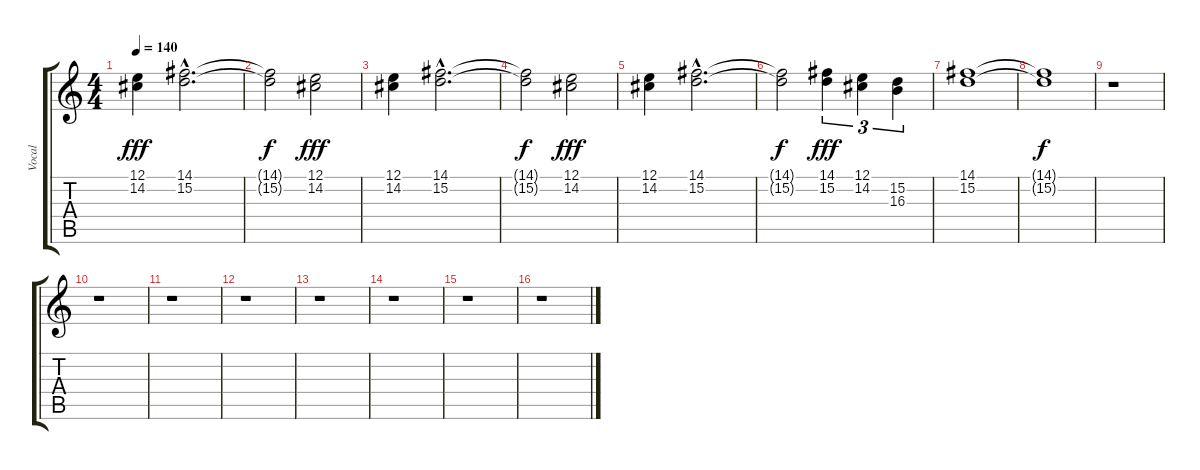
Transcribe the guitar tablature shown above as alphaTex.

\track ("Vocal" "Vocal") {instrument reedorgan}
\staff {score tabs}
\tuning (E4 B3 G3 D3 A2 E2) {hide}
\ts (4 4)
\tempo 140
\clef g2
\ks c
(12.1 14.2).4{dy fff} (14.1{hac} 15.2{hac}).2{d} |
(14.1{t} 15.2{t}).2{dy f} (12.1 14.2).2{dy fff} |
(12.1 14.2).4 (14.1{hac} 15.2{hac}).2{d} |
(14.1{t} 15.2{t}).2{dy f} (12.1 14.2).2{dy fff} |
(12.1 14.2).4 (14.1{hac} 15.2{hac}).2{d} |
(14.1{t} 15.2{t}).2{dy f} (14.1 15.2).4{tu (3 2) dy fff} (12.1 14.2).4{tu (3 2)} (15.2 16.3).4{tu (3 2)} |
(14.1 15.2).1 |
(14.1{t} 15.2{t}).1{dy f} |
r.1 |
r.1 |
r.1 |
r.1 |
r.1 |
r.1 |
r.1 |
r.1
